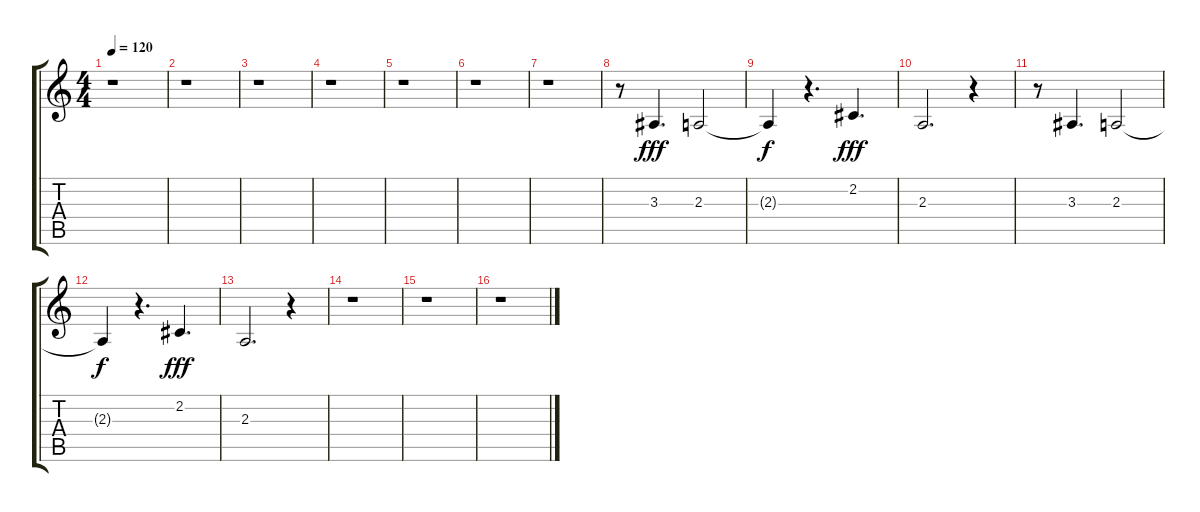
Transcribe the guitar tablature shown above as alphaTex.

\track "" {instrument frenchhorn}
\staff {score tabs}
\tuning (E4 B3 G3 D3 A2 E2) {hide}
\ts (4 4)
\tempo 120
\clef g2
\ks c
r.1{dy fff instrument frenchhorn} |
r.1 |
r.1 |
r.1 |
r.1 |
r.1 |
r.1 |
r.8 3.3.4{d} 2.3.2 |
2.3{t}.4{dy f} r.4{d} 2.2.4{d dy fff} |
2.3.2{d} r.4 |
r.8 3.3.4{d} 2.3.2 |
2.3{t}.4{dy f} r.4{d} 2.2.4{d dy fff} |
2.3.2{d} r.4 |
r.1 |
r.1 |
r.1
